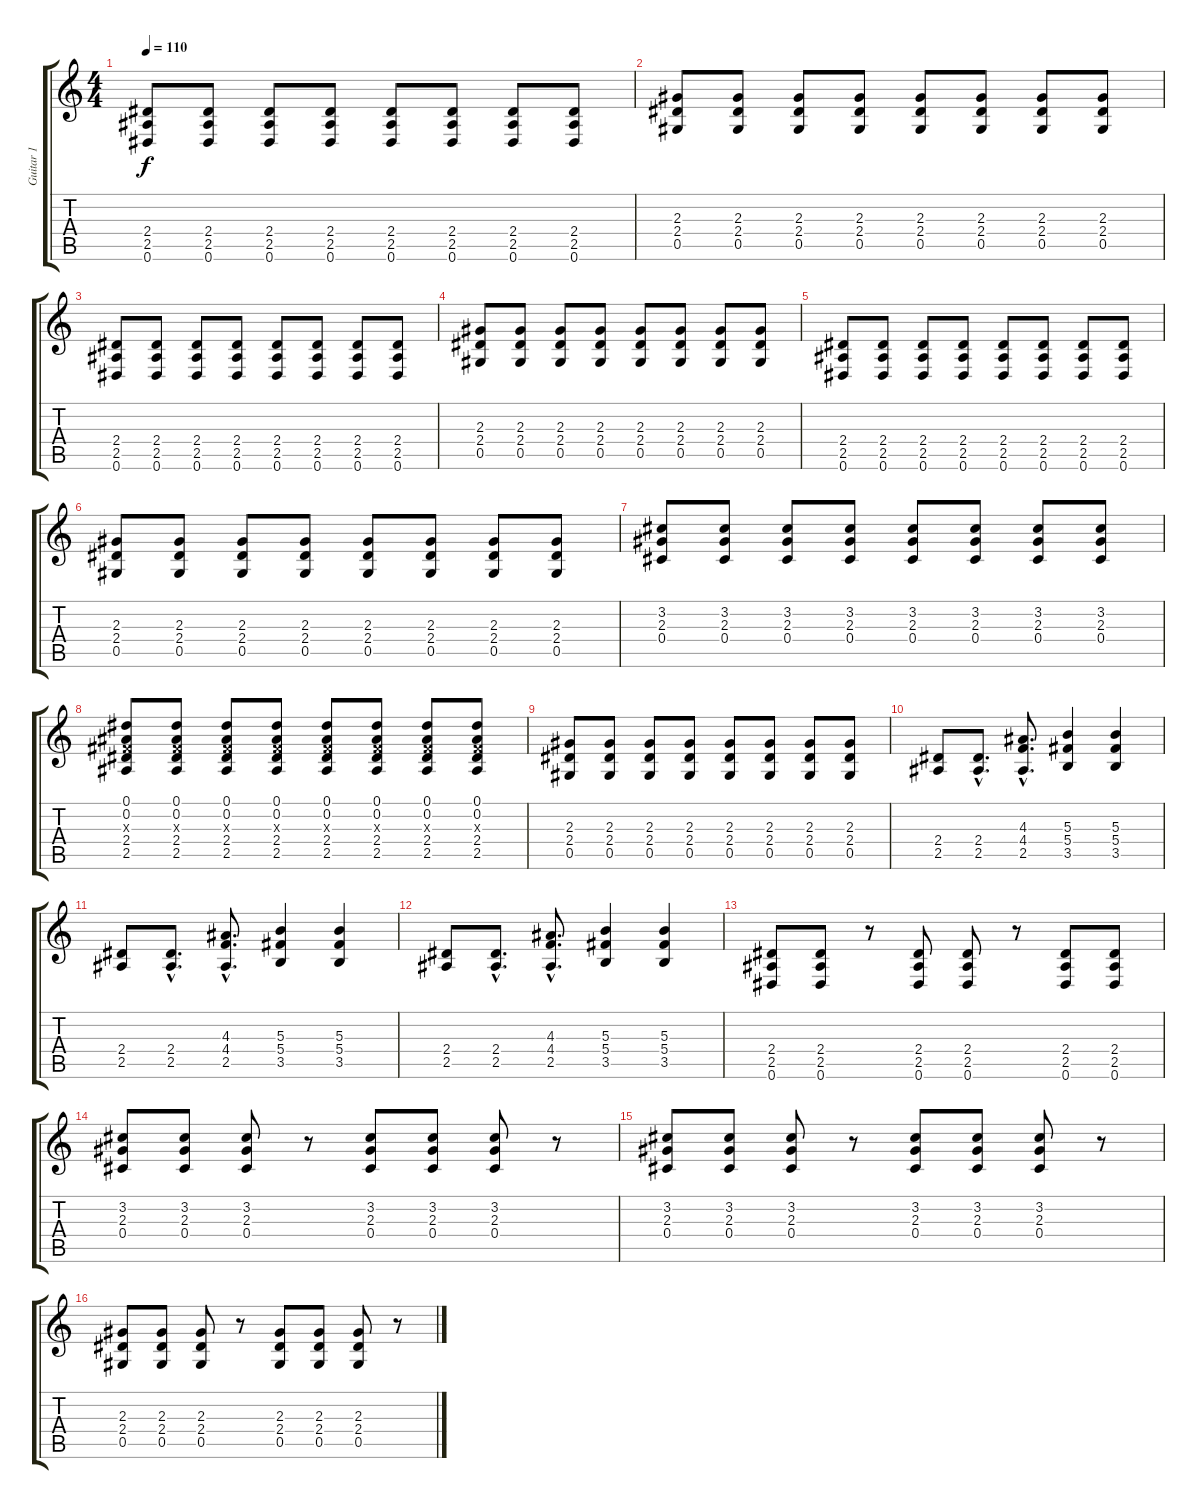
\track ("Guitar 1" "Guitar 1") {instrument distortionguitar}
\staff {score tabs}
\tuning (Eb4 Bb3 Gb3 Db3 Ab2 Eb2) {hide}
\ts (4 4)
\tempo 110
\clef g2
\ks c
(2.4 2.5 0.6).8{dy f} (2.4 2.5 0.6).8 (2.4 2.5 0.6).8 (2.4 2.5 0.6).8 (2.4 2.5 0.6).8 (2.4 2.5 0.6).8 (2.4 2.5 0.6).8 (2.4 2.5 0.6).8 |
(2.3 2.4 0.5).8 (2.3 2.4 0.5).8 (2.3 2.4 0.5).8 (2.3 2.4 0.5).8 (2.3 2.4 0.5).8 (2.3 2.4 0.5).8 (2.3 2.4 0.5).8 (2.3 2.4 0.5).8 |
(2.4 2.5 0.6).8 (2.4 2.5 0.6).8 (2.4 2.5 0.6).8 (2.4 2.5 0.6).8 (2.4 2.5 0.6).8 (2.4 2.5 0.6).8 (2.4 2.5 0.6).8 (2.4 2.5 0.6).8 |
(2.3 2.4 0.5).8 (2.3 2.4 0.5).8 (2.3 2.4 0.5).8 (2.3 2.4 0.5).8 (2.3 2.4 0.5).8 (2.3 2.4 0.5).8 (2.3 2.4 0.5).8 (2.3 2.4 0.5).8 |
(2.4 2.5 0.6).8 (2.4 2.5 0.6).8 (2.4 2.5 0.6).8 (2.4 2.5 0.6).8 (2.4 2.5 0.6).8 (2.4 2.5 0.6).8 (2.4 2.5 0.6).8 (2.4 2.5 0.6).8 |
(2.3 2.4 0.5).8 (2.3 2.4 0.5).8 (2.3 2.4 0.5).8 (2.3 2.4 0.5).8 (2.3 2.4 0.5).8 (2.3 2.4 0.5).8 (2.3 2.4 0.5).8 (2.3 2.4 0.5).8 |
(3.2 2.3 0.4).8 (3.2 2.3 0.4).8 (3.2 2.3 0.4).8 (3.2 2.3 0.4).8 (3.2 2.3 0.4).8 (3.2 2.3 0.4).8 (3.2 2.3 0.4).8 (3.2 2.3 0.4).8 |
(0.1 0.2 0.3{x} 2.4 2.5).8 (0.1 0.2 0.3{x} 2.4 2.5).8 (0.1 0.2 0.3{x} 2.4 2.5).8 (0.1 0.2 0.3{x} 2.4 2.5).8 (0.1 0.2 0.3{x} 2.4 2.5).8 (0.1 0.2 0.3{x} 2.4 2.5).8 (0.1 0.2 0.3{x} 2.4 2.5).8 (0.1 0.2 0.3{x} 2.4 2.5).8 |
(2.3 2.4 0.5).8 (2.3 2.4 0.5).8 (2.3 2.4 0.5).8 (2.3 2.4 0.5).8 (2.3 2.4 0.5).8 (2.3 2.4 0.5).8 (2.3 2.4 0.5).8 (2.3 2.4 0.5).8 |
(2.4 2.5).8 (2.4{hac} 2.5{hac}).8{d} (4.3{hac} 4.4{hac} 2.5{hac}).8{d} (5.3 5.4 3.5).4 (5.3 5.4 3.5).4 |
(2.4 2.5).8 (2.4{hac} 2.5{hac}).8{d} (4.3{hac} 4.4{hac} 2.5{hac}).8{d} (5.3 5.4 3.5).4 (5.3 5.4 3.5).4 |
(2.4 2.5).8 (2.4{hac} 2.5{hac}).8{d} (4.3{hac} 4.4{hac} 2.5{hac}).8{d} (5.3 5.4 3.5).4 (5.3 5.4 3.5).4 |
(2.4 2.5 0.6).8 (2.4 2.5 0.6).8 r.8 (2.4 2.5 0.6).8 (2.4 2.5 0.6).8 r.8 (2.4 2.5 0.6).8 (2.4 2.5 0.6).8 |
(3.2 2.3 0.4).8 (3.2 2.3 0.4).8 (3.2 2.3 0.4).8 r.8 (3.2 2.3 0.4).8 (3.2 2.3 0.4).8 (3.2 2.3 0.4).8 r.8 |
(3.2 2.3 0.4).8 (3.2 2.3 0.4).8 (3.2 2.3 0.4).8 r.8 (3.2 2.3 0.4).8 (3.2 2.3 0.4).8 (3.2 2.3 0.4).8 r.8 |
(2.3 2.4 0.5).8 (2.3 2.4 0.5).8 (2.3 2.4 0.5).8 r.8 (2.3 2.4 0.5).8 (2.3 2.4 0.5).8 (2.3 2.4 0.5).8 r.8
